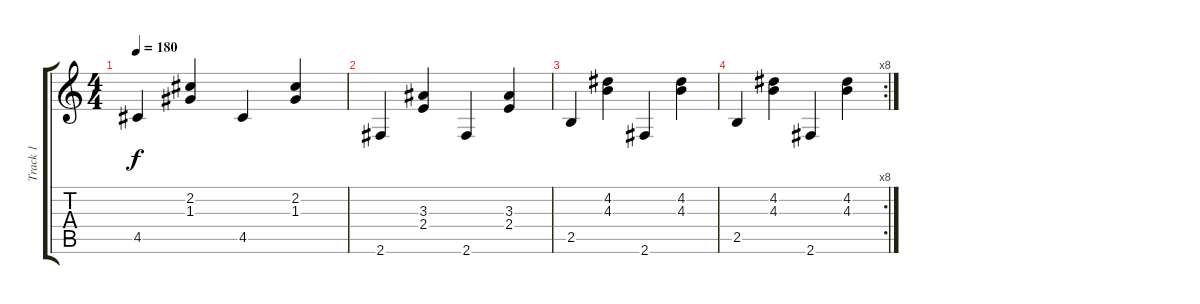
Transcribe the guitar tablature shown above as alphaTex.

\track ("Track 1" "Track 1") {instrument acousticguitarsteel}
\staff {score tabs}
\tuning (E4 B3 G3 D3 A2 E2) {hide}
\ts (4 4)
\tempo 180
\clef g2
\ks c
4.5.4{dy f} (2.2 1.3).4 4.5.4 (2.2 1.3).4 |
2.6.4 (3.3 2.4).4 2.6.4 (3.3 2.4).4 |
2.5.4 (4.2 4.3).4 2.6.4 (4.2 4.3).4 |
\rc 8
2.5.4 (4.2 4.3).4 2.6.4 (4.2 4.3).4
